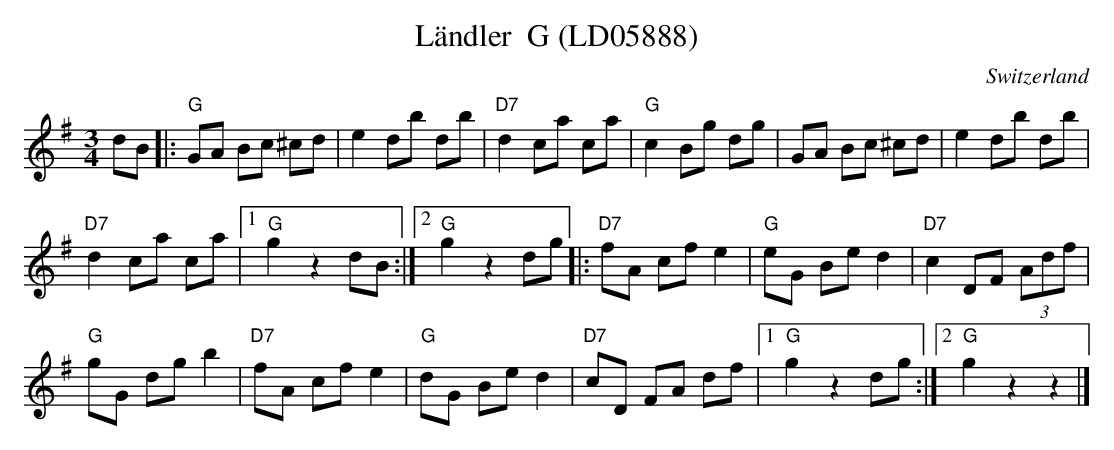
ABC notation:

X:1
T:Ländler  G (LD05888)
O:Switzerland
M:3/4
L:1/8
K:G major
dB |: "G"GA Bc ^cd | e2db db | "D7"d2ca ca | "G"c2Bg dg | GA Bc ^cd | e2db db |
"D7"d2ca ca |1 "G"g2z2dB :|2 "G"g2z2dg |: "D7"fA cf e2 | "G"eG Bed2 | "D7"c2DF (3Adf |
"G"gG dgb2 | "D7"fA cfe2 | "G"dG Bed2 | "D7"cD FA df |1 "G"g2z2dg :|2 "G"g2z2z2 |]
